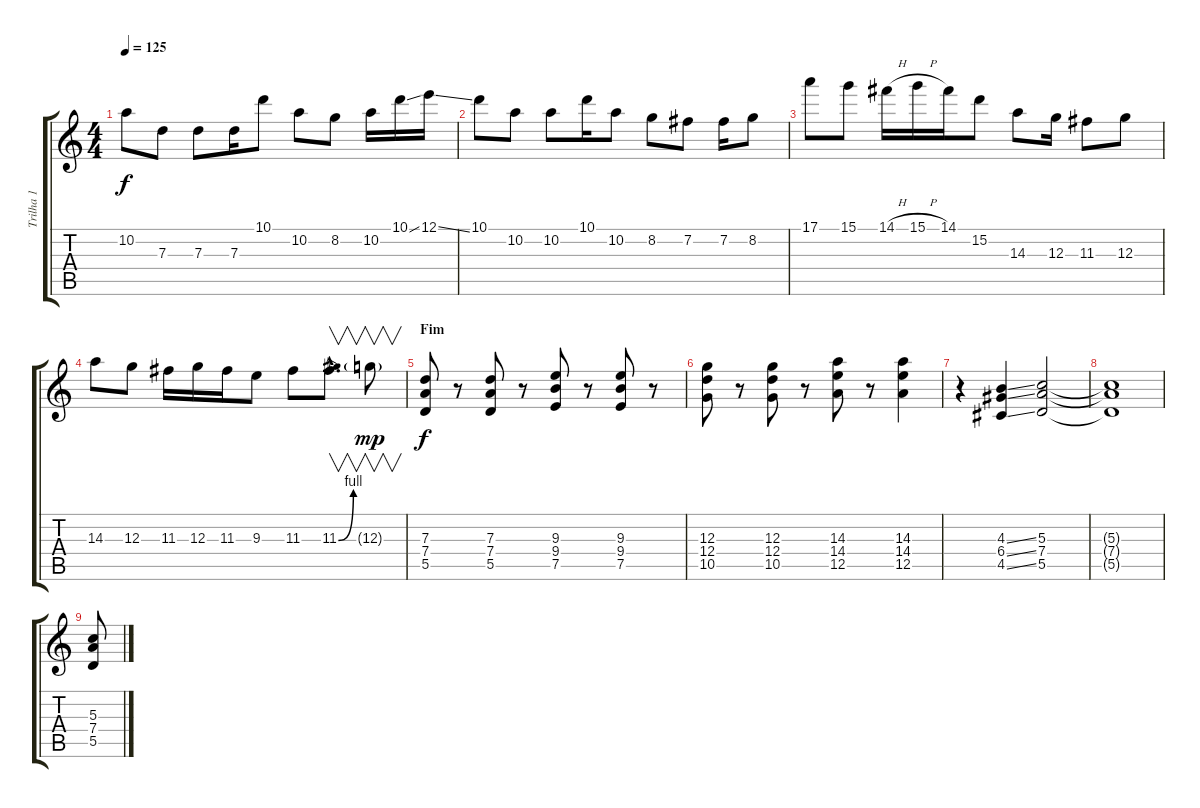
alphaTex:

\track ("Trilha 1" "Trilha 1") {instrument overdrivenguitar}
\staff {score tabs}
\tuning (E4 B3 G3 D3 A2 E2) {hide}
\ts (4 4)
\tempo 125
\clef g2
\ks c
10.2.8{dy f} 7.3.8 7.3.8 7.3.16 10.1.8 10.2.8 8.2.8 10.2.16 10.1{ss}.16 12.1{ss}.16 |
10.1.8 10.2.8 10.2.8 10.1.16 10.2.8 8.2.8 7.2.8 7.2.16 8.2.8 |
17.1.8 15.1.8 14.1{h}.16 15.1{h}.16 14.1.16 15.2.8 14.3.8 12.3.16 11.3.8 12.3.8 |
14.3.8 12.3.8 11.3.16 12.3.16 11.3.16 9.3.8 11.3.8 11.3{be (bend 0 0 60 4) hac}.8{v d} 12.3{g}.8{v dy mp} |
\section ("" "Fim")
(7.3 7.4 5.5).8{dy f} r.8 (7.3 7.4 5.5).8 r.8 (9.3 9.4 7.5).8 r.8 (9.3 9.4 7.5).8 r.8 |
(12.3 12.4 10.5).8 r.8 (12.3 12.4 10.5).8 r.8 (14.3 14.4 12.5).8 r.8 (14.3 14.4 12.5).4 |
r.4 (4.3{ss} 6.4{ss} 4.5{ss}).4 (5.3 7.4 5.5).2 |
(5.3{t} 7.4{t} 5.5{t}).1 |
(5.3 7.4 5.5).8
